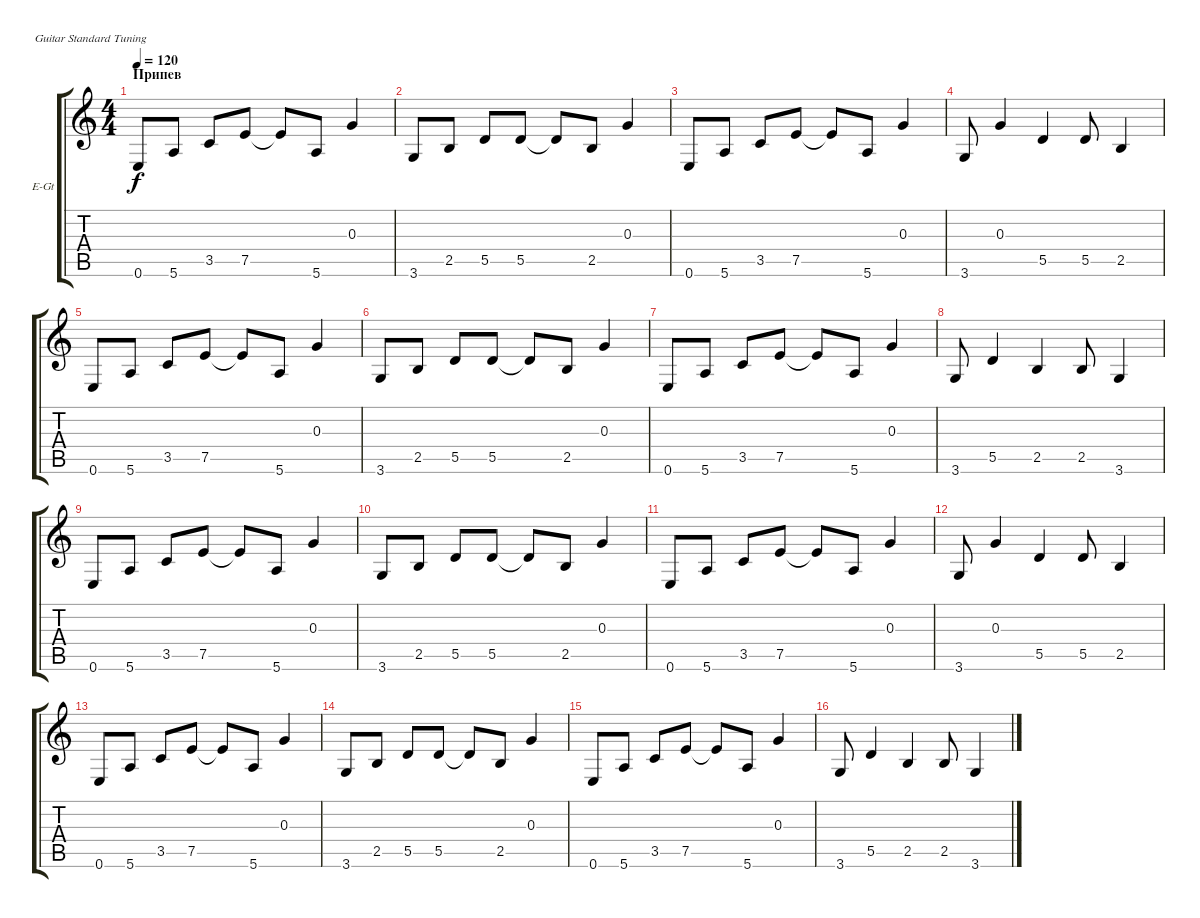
\defaultSystemsLayout 4
\bracketExtendMode groupsimilarinstruments
\firstSystemTrackNameOrientation horizontal
\otherSystemsTrackNameOrientation horizontal
\track ("Electric Guitar" "E-Gt") {instrument electricguitarclean}
\staff {score tabs}
\tuning (E4 B3 G3 D3 A2 E2)
\ts (4 4)
\section ("" "Припев")
\tempo 120
\clef g2
\scale
0.333333
\ks c
0.6.8{dy f} 5.6.8 3.5.8 7.5.8 7.5{t}.8 5.6.8 0.3.4 |
\scale
0.333333 3.6.8 2.5.8 5.5.8 5.5.8 5.5{t}.8 2.5.8 0.3.4 |
\scale
0.333333 0.6.8 5.6.8 3.5.8 7.5.8 7.5{t}.8 5.6.8 0.3.4 |
\scale
0.333333 3.6.8 0.3.4 5.5.4 5.5.8 2.5.4 |
\scale
0.333333 0.6.8 5.6.8 3.5.8 7.5.8 7.5{t}.8 5.6.8 0.3.4 |
\scale
0.333333 3.6.8 2.5.8 5.5.8 5.5.8 5.5{t}.8 2.5.8 0.3.4 |
\scale
0.333333 0.6.8 5.6.8 3.5.8 7.5.8 7.5{t}.8 5.6.8 0.3.4 |
\scale
0.333333 3.6.8 5.5.4 2.5.4 2.5.8 3.6.4 |
\scale
0.333333 0.6.8 5.6.8 3.5.8 7.5.8 7.5{t}.8 5.6.8 0.3.4 |
\scale
0.333333 3.6.8 2.5.8 5.5.8 5.5.8 5.5{t}.8 2.5.8 0.3.4 |
\scale
0.333333 0.6.8 5.6.8 3.5.8 7.5.8 7.5{t}.8 5.6.8 0.3.4 |
\scale
0.333333 3.6.8 0.3.4 5.5.4 5.5.8 2.5.4 |
\scale
0.333333 0.6.8 5.6.8 3.5.8 7.5.8 7.5{t}.8 5.6.8 0.3.4 |
\scale
0.333333 3.6.8 2.5.8 5.5.8 5.5.8 5.5{t}.8 2.5.8 0.3.4 |
\scale
0.333333 0.6.8 5.6.8 3.5.8 7.5.8 7.5{t}.8 5.6.8 0.3.4 |
\scale
0.333333 3.6.8 5.5.4 2.5.4 2.5.8 3.6.4
